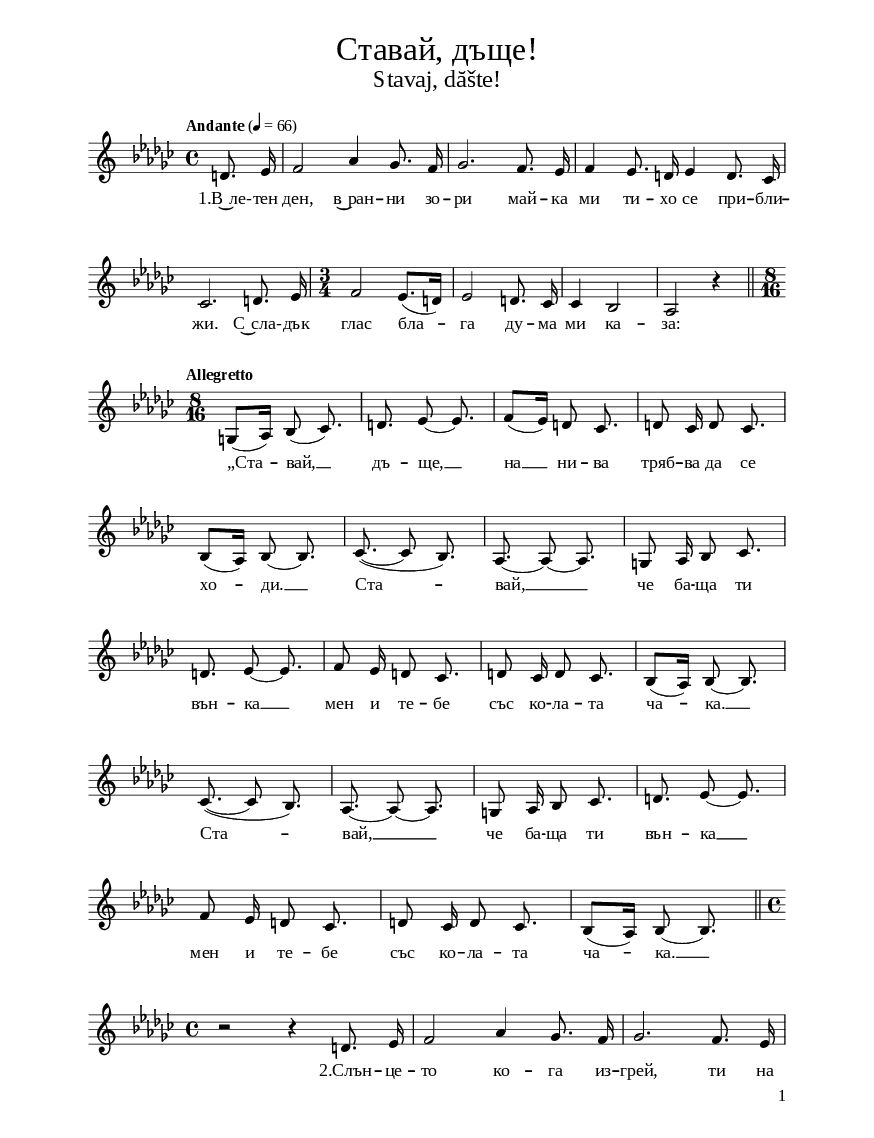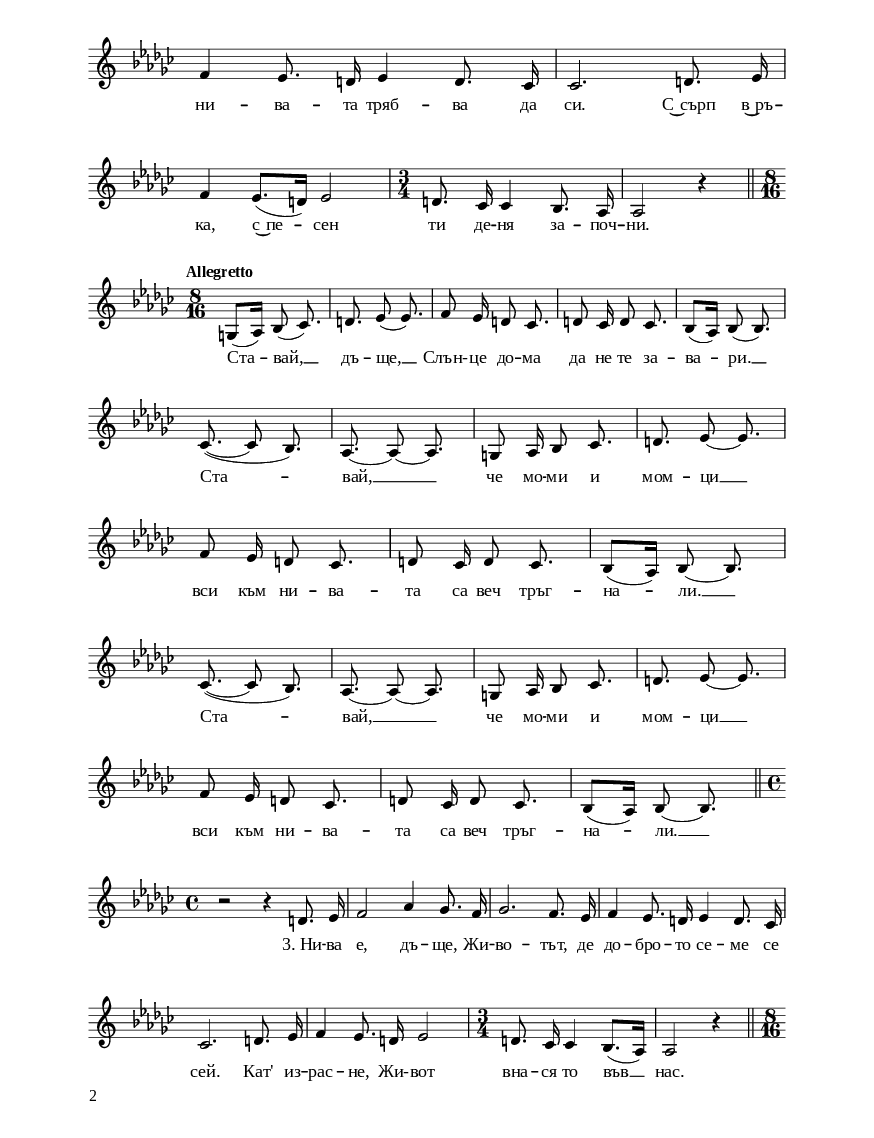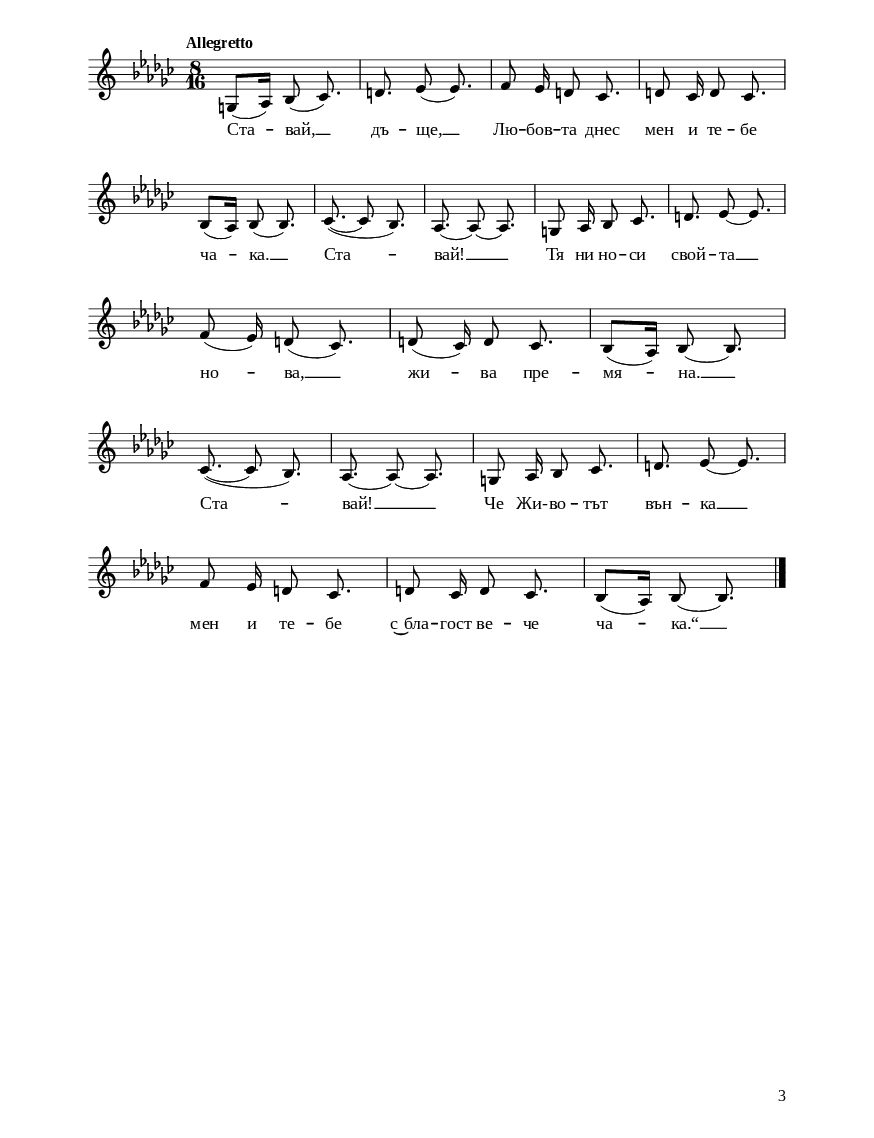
\version "2.24.2"

% include paper part and global functions
\include "include/globals.ily"

"rightBraces018" = \markup {
  \column {
    % repeat braces
    \translate #'(0 . -12.6 )
    \right-brace #18

    \translate #'(0 . -22.4 )
    \right-brace #18


  }
  \column {
    % repeat numbers
    \translate #'(0 . -13.2 )
    2

    \translate #'(0 . -24.2 )
    2


  }
}

\bookpart {
  \label #'ref142
  \tocItem \markup "Ставай, дъще! – Stavaj, dăšte!"
  \include "include/bookpart-paper.ily"
  \score {
    \include "include/score-layout.ily"


    \new Voice \absolute {
      \clef treble

      \key es \minor

      \time 4/4
      \tempoFunc "Andante" 4 "66"
      \autoBeamOff 
      \partial 4
      d'8. es'16 | % 2
      f'2 as'4 ges'8. f'16 | ges'2. f'8.es'16 | f'4 es'8.  d'16  es'4 d'8. ces'16 | \break
      ces'2. d'8. es'16 | \time 3/4 f'2 es'8. [( d'16 )] | % 7
      es'2  d'8. ces'16 | % 8
      ces'4 bes2 | % 9
      as2 r4  \bar "||"  \break 
      \time 8/16  |
      \tempo "Allegretto" g8 [( as16 )] bes8 ( ces'8. ) | % 11
      d'8. es'8 ~ es'8. | % 12
      f'8 [( es'16 )] d'8 ces'8. | % 13
      d'8 ces'16 d'8 ces'8. \break | % 14
      bes8 [( as16 )] bes8 ~ bes8. | % 15
      ces'8. ( ~ ces'8 bes8. ) | % 16
      as8. ~ as8 ~ as8. | % 17
      g8 as16 bes8 ces'8. \break | % 18
      d'8. es'8 ~ es'8. | % 19
      f'8 es'16 d'8 ces'8. |
      d'8 ces'16 d'8 ces'8. | % 21
      bes8 [( as16 )] bes8 ~ bes8. \break | % 22
      ces'8. ( ~ ces'8 bes8. ) | % 23
      as8. ~ as8 ~ as8. | % 24
      g8 as16 bes8 ces'8. | % 25
      d'8. es'8 ~ es'8. \break | % 26
      f'8 es'16 d'8 ces'8. | % 27
      d'8 ces'16 d'8 ces'8. | % 28
      bes8 [(as16) ] bes8 ~ bes8. \bar "||" \break
      \time 4/4 r2 r4 d'8. es'16 | f'2 as'4 ges'8. f'16 | 
      ges'2. f'8.es'16 | \break
      
       f'4 es'8. d'16  es'4 d'8. ces'16 |
      ces'2. d'8. es'16 | \break
       f'4 es'8. [(d'16 ) ]es'2 | 
      \time 3/4 d'8. ces'16 ces'4 bes8. as16 | as2 r4 | \bar "||"  \break
      
      \time 8/16 \tempo "Allegretto" g8 [(as16 )] bes8 (ces'8. ) | d'8. es'8 (es'8.) |
      
      f'8 es'16  d'8 ces'8. | d'8 ces'16 d'8 ces'8. | bes8 [(as16)] bes8 (bes8.) \break

      ces'8. ( ~ ces'8 bes8. ) |
      as8. ~ as8 ~ as8. | % 24
      g8 as16 bes8 ces'8. | % 25
      d'8. es'8 ~ es'8. \break |
      f'8 es'16 d'8 ces'8. | % 27
      d'8 ces'16 d'8 ces'8. | % 28
      bes8 [( as16 )] bes8 ~ bes8. | \break
      ces'8. ( ~ ces'8 bes8. ) |
      as8. ~ as8 ~ as8. | % 24
      g8 as16 bes8 ces'8. | % 25
      d'8. es'8 ~ es'8. \break |
      f'8 es'16 d'8 ces'8. | % 27
      d'8 ces'16 d'8 ces'8. | % 28
      bes8 [( as16 )] bes8 ~ bes8. | \bar "||"  \break

      %\pageBreak

      \time 4/4 r2 r4  d'8. es'16 | f'2 as'4 ges'8. f'16 |
      ges'2. f'8.es'16 | f'4 es'8. d'16  es'4 d'8. ces'16 | \break
      ces'2. d'8. es'16 |
      f'4 es'8. d'16  es'2 |
      \time 3/4 d'8. ces'16 ces'4 bes8. [(as16) ] | as2 r4 | \bar "||"  \pageBreak
      \time 8/16 \tempo "Allegretto" g8 [(as16 )] bes8 (ces'8. ) | d'8. es'8 (es'8.) |  f'8 es'16 d'8 ces'8. | d'8 ces'16 d'8 ces'8. | \break  bes8 [(as16)] bes8 (bes8.) 

      ces'8. ( ~ ces'8 bes8. ) |
      as8. ~ as8 ~ as8. | % 24
      g8 as16 bes8 ces'8. | % 25
      d'8. es'8 ~ es'8. \break |
      f'8 (es'16) d'8 ( ces'8.) | % 27
      d'8 (ces'16) d'8 ces'8. | % 28
      bes8 [( as16 )] bes8 ~ bes8. | \break
      ces'8. ( ~ ces'8 bes8. ) |
      as8. ~ as8 ~ as8. | % 24
      g8 as16 bes8 ces'8. | % 25
      d'8. es'8 ~ es'8. \break |
      f'8 es'16 d'8 ces'8. | % 27
      d'8 ces'16 d'8 ces'8. | % 28
      bes8 [( as16 )] bes8 ~ bes8. | \break \bar "|."
    }


    \addlyrics {
      "1.В~ле-" -- тен
      ден, в~ран -- ни зо -- ри май -- ка ми ти -- хо се при --
      бли -- жи. "С~сла-" -- дък глас бла -- га ду -- ма ми
      ка -- за: „Ста -- вай, __ дъ -- ще, __ на __ ни -- ва
      тряб -- ва да се хо -- ди. __ Ста -- вай, __ че ба --
      ща ти вън -- ка __ мен и те -- бе със ко -- ла --
      та ча -- ка. __ Ста -- вай, __ че ба -- ща ти вън --
      ка __  мен и те -- бе със ко -- ла -- та ча --
      ка. __ 
      
      "2.Слън" -- це -- то ко -- га из -- грей,
      ти на ни -- ва -- та тряб -- ва да си.
      "С~сърп" в~ръ -- ка, с~пе -- сен ти
      де -- ня за -- поч -- ни. Ста -- вай, __ дъ -- ще, __
      "Слън-" -- це до -- ма да не те за -- ва -- ри. __
      Ста -- вай, __ че мо -- ми и мом -- ци __ вси към ни -- ва -- та са веч тръг -- на -- ли. __
      Ста -- вай, __ че мо -- ми и мом -- ци __ вси към ни -- ва -- та са веч тръг -- на -- ли. __

      "3. Ни" -- ва е, дъ -- ще, Жи -- во -- тът,
      де до -- бро -- то се -- ме се сей.
      Кат' из -- рас -- не, "Жи-" -- вот вна -- ся
      то във __ нас. Ста -- вай, __ дъ -- ще, __
      Лю -- бов -- та днес мен и те -- бе ча -- ка. __
      Ста -- вай! __ Тя ни но -- си
      свой -- та __ но -- ва, __ жи -- ва пре -- мя -- на. __
      Ста -- вай! __ Че "Жи-" -- во -- тът вън -- ка __ мен
      и те -- бе с~бла -- гост ве -- че ча -- ка.“ __

    }

    \header {
      title = \titleFunc "Ставай, дъще!" "Stavaj, dăšte!"
    }

    \midi{}



  } % score
 \pageBreak

  % include foreign translation(s) of the song
  

} % bookpart
